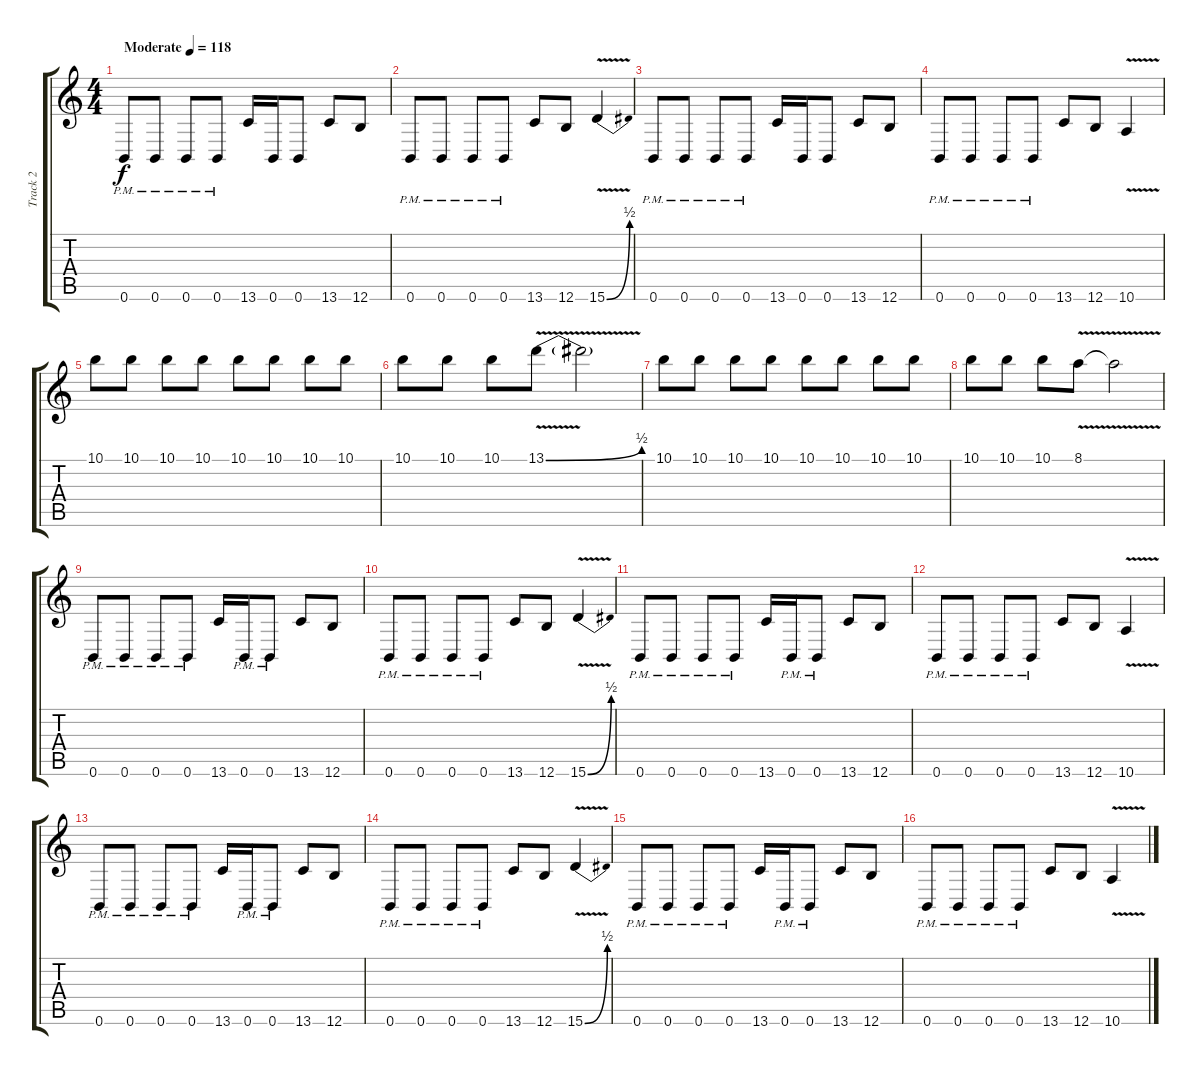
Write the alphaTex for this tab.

\track ("Track 2" "Track 2") {instrument distortionguitar}
\staff {score tabs}
\tuning (Db4 Ab3 E3 B2 Gb2 B1) {hide}
\ts (4 4)
\tempo (118 "Moderate")
\clef g2
\ks c
0.6{pm}.8{dy f instrument distortionguitar} 0.6{pm}.8 0.6{pm}.8 0.6{pm}.8 13.6.16 0.6.16 0.6.8 13.6.8 12.6.8 |
0.6{pm}.8 0.6{pm}.8 0.6{pm}.8 0.6{pm}.8 13.6.8 12.6.8 15.6{be (bend 0 0 60 2) v}.4 |
0.6{pm}.8 0.6{pm}.8 0.6{pm}.8 0.6{pm}.8 13.6.16 0.6.16 0.6.8 13.6.8 12.6.8 |
0.6{pm}.8 0.6{pm}.8 0.6{pm}.8 0.6{pm}.8 13.6.8 12.6.8 10.6{v}.4 |
10.1.8 10.1.8 10.1.8 10.1.8 10.1.8 10.1.8 10.1.8 10.1.8 |
10.1.8 10.1.8 10.1.8 13.1{be (bend 0 0 60 2) v}.8 13.1{t}.2 |
10.1.8 10.1.8 10.1.8 10.1.8 10.1.8 10.1.8 10.1.8 10.1.8 |
10.1.8 10.1.8 10.1.8 8.1{v}.8 8.1{t}.2 |
0.6{pm}.8 0.6{pm}.8 0.6{pm}.8 0.6{pm}.8 13.6.16 0.6{pm}.16 0.6{pm}.8 13.6.8 12.6.8 |
0.6{pm}.8 0.6{pm}.8 0.6{pm}.8 0.6{pm}.8 13.6.8 12.6.8 15.6{be (bend 0 0 60 2) v}.4 |
0.6{pm}.8 0.6{pm}.8 0.6{pm}.8 0.6{pm}.8 13.6.16 0.6{pm}.16 0.6{pm}.8 13.6.8 12.6.8 |
0.6{pm}.8 0.6{pm}.8 0.6{pm}.8 0.6{pm}.8 13.6.8 12.6.8 10.6{v}.4 |
0.6{pm}.8 0.6{pm}.8 0.6{pm}.8 0.6{pm}.8 13.6.16 0.6{pm}.16 0.6{pm}.8 13.6.8 12.6.8 |
0.6{pm}.8 0.6{pm}.8 0.6{pm}.8 0.6{pm}.8 13.6.8 12.6.8 15.6{be (bend 0 0 60 2) v}.4 |
0.6{pm}.8 0.6{pm}.8 0.6{pm}.8 0.6{pm}.8 13.6.16 0.6{pm}.16 0.6{pm}.8 13.6.8 12.6.8 |
0.6{pm}.8 0.6{pm}.8 0.6{pm}.8 0.6{pm}.8 13.6.8 12.6.8 10.6{v}.4
